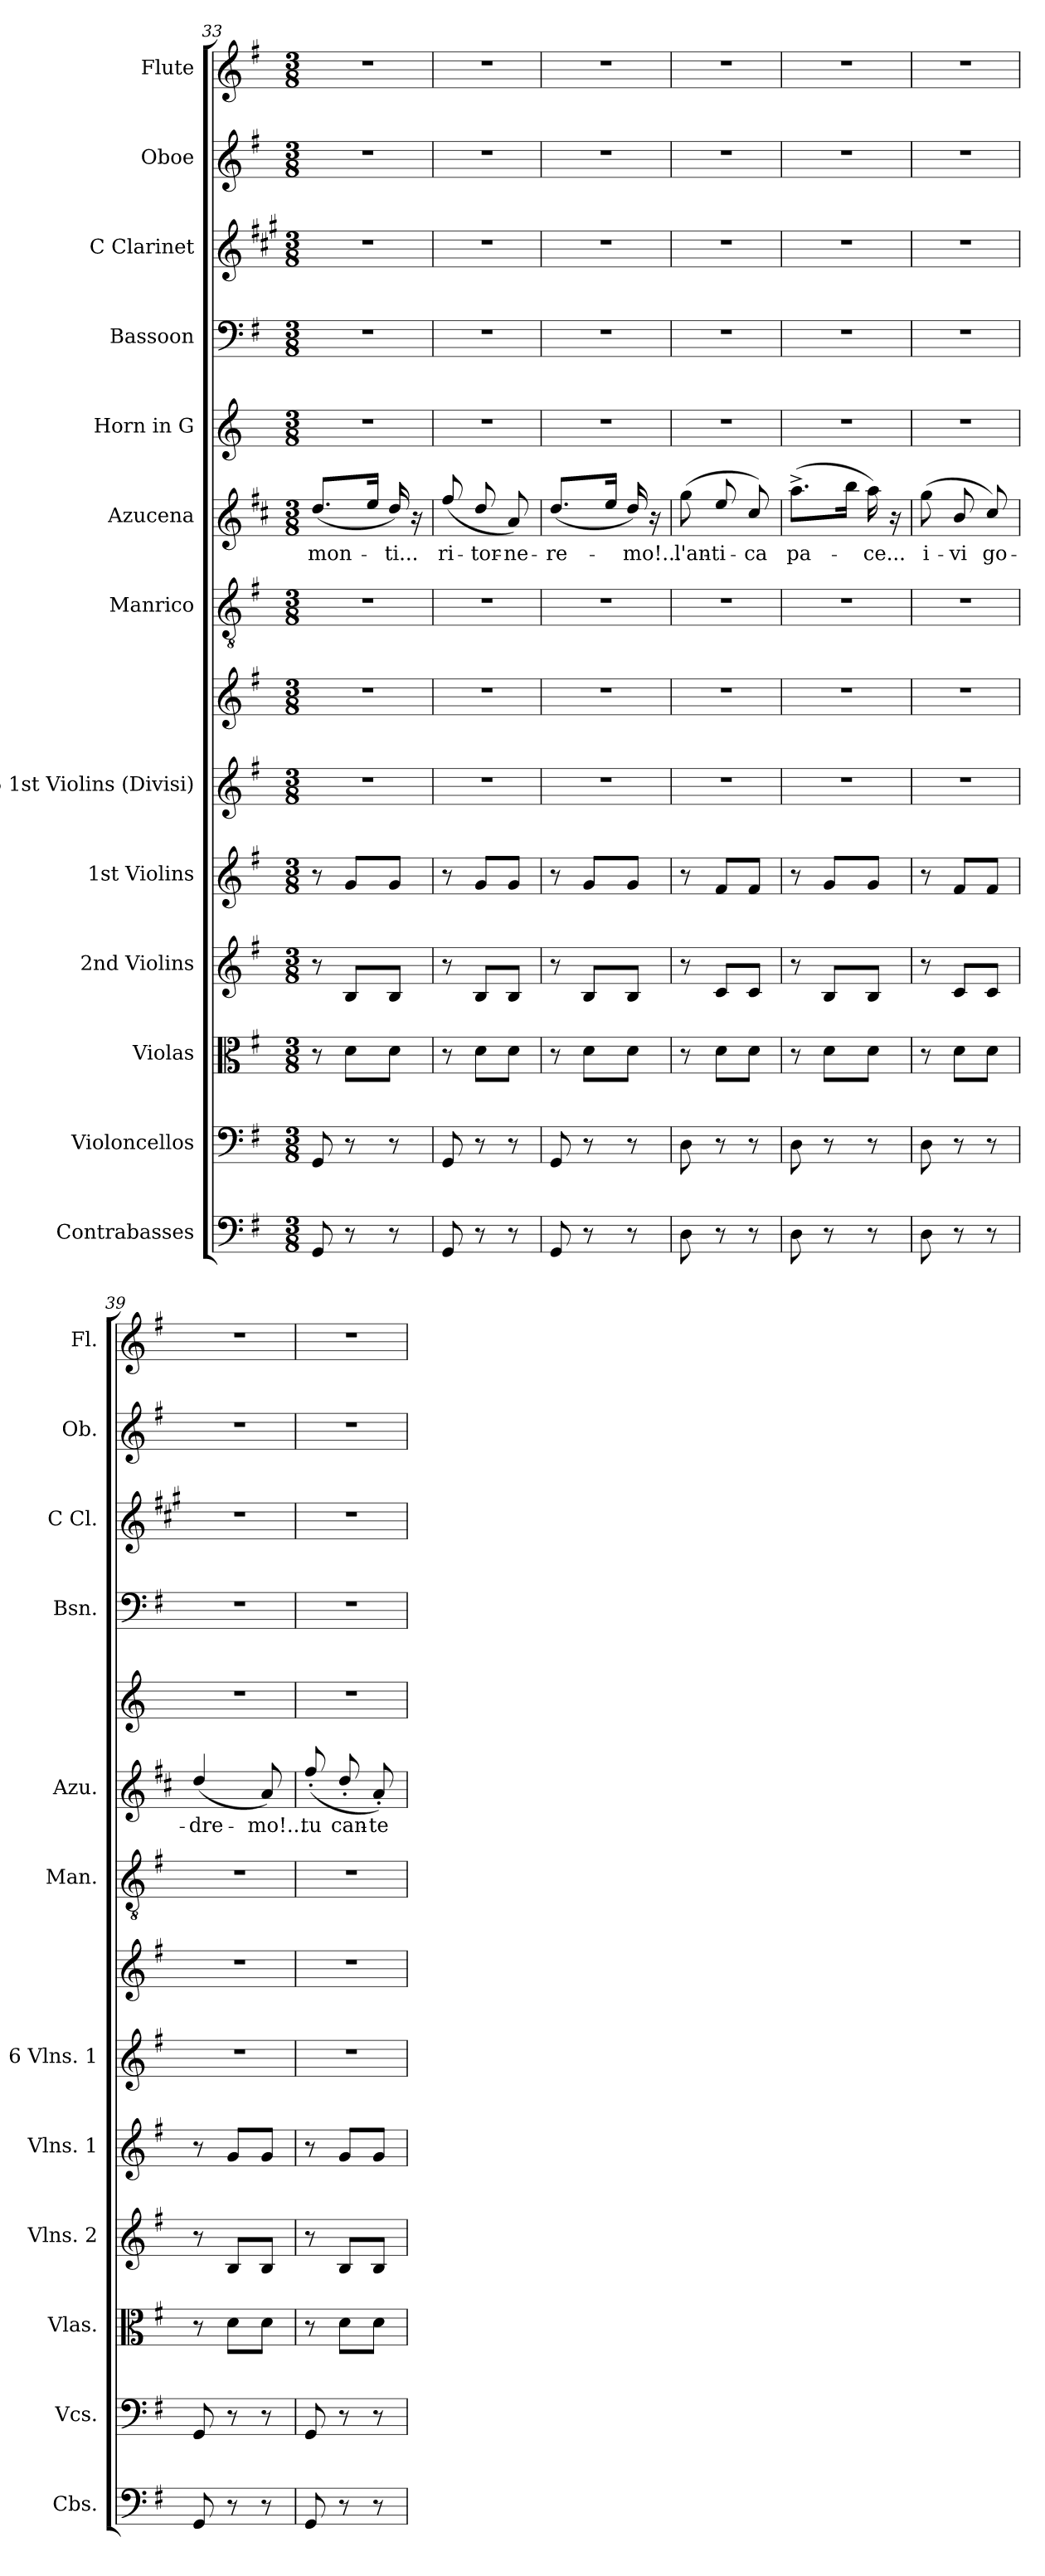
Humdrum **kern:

**kern	**kern	**kern	**kern	**kern	**kern	**kern	**kern	**kern	**text	**kern	**kern	**kern	**kern	**kern
*part13	*part12	*part11	*part10	*part9	*part8	*part8	*part7	*part6	*part6	*part5	*part4	*part3	*part2	*part1
*staff14	*staff13	*staff12	*staff11	*staff10	*staff9	*staff8	*staff7	*staff6	*staff6	*staff5	*staff4	*staff3	*staff2	*staff1
*I"Contrabasses	*I"Violoncellos	*I"Violas	*I"2nd Violins	*I"1st Violins	*I"6 1st Violins (Divisi)	*	*I"Manrico	*I"Azucena	*	*I"Horn in G	*I"Bassoon	*I"C Clarinet	*I"Oboe	*I"Flute
*I'Cbs.	*I'Vcs.	*I'Vlas.	*I'Vlns. 2	*I'Vlns. 1	*I'6 Vlns. 1	*	*I'Man.	*I'Azu.	*	*	*I'Bsn.	*I'C Cl.	*I'Ob.	*I'Fl.
*clefF4	*clefF4	*clefC3	*clefG2	*clefG2	*clefG2	*clefG2	*clefGv2	*clefG2	*	*clefG2	*clefF4	*clefG2	*clefG2	*clefG2
*ITrd7c12	*	*	*	*	*	*	*	*ITrd4c7	*	*ITrd3c5	*	*ITrd1c2	*	*
*k[f#]	*k[f#]	*k[f#]	*k[f#]	*k[f#]	*k[f#]	*k[f#]	*k[f#]	*k[f#]	*	*k[f#]	*k[f#]	*k[f#]	*k[f#]	*k[f#]
*M3/8	*M3/8	*M3/8	*M3/8	*M3/8	*M3/8	*M3/8	*M3/8	*M3/8	*	*M3/8	*M3/8	*M3/8	*M3/8	*M3/8
=33	=33	=33	=33	=33	=33	=33	=33	=33	=33	=33	=33	=33	=33	=33
!	!	!	!	!	!	!	!	!	!LO:LY:b	!	!	!	!	!
8GGG/	8GG/	8r	8r	8r	4.r	4.r	4.r	(<8.g/L	mon-	4.r	4.r	4.r	4.r	4.r
8r	8r	8d\L	8B/L	8g/L	.	.	.	.	.	.	.	.	.	.
.	.	.	.	.	.	.	.	16a/Jk	.	.	.	.	.	.
!	!	!	!	!	!	!	!	!	!LO:LY:b	!	!	!	!	!
8r	8r	8d\J	8B/J	8g/J	.	.	.	16g/)	-ti...	.	.	.	.	.
.	.	.	.	.	.	.	.	16r	.	.	.	.	.	.
=34	=34	=34	=34	=34	=34	=34	=34	=34	=34	=34	=34	=34	=34	=34
!	!	!	!	!	!	!	!	!	!LO:LY:b	!	!	!	!	!
8GGG/	8GG/	8r	8r	8r	4.r	4.r	4.r	(<8b/	ri-	4.r	4.r	4.r	4.r	4.r
!	!	!	!	!	!	!	!	!	!LO:LY:b	!	!	!	!	!
8r	8r	8d\L	8B/L	8g/L	.	.	.	8g/	-tor-	.	.	.	.	.
!	!	!	!	!	!	!	!	!	!LO:LY:b	!	!	!	!	!
8r	8r	8d\J	8B/J	8g/J	.	.	.	8d/)	-ne-	.	.	.	.	.
=35	=35	=35	=35	=35	=35	=35	=35	=35	=35	=35	=35	=35	=35	=35
!	!	!	!	!	!	!	!	!	!LO:LY:b	!	!	!	!	!
8GGG/	8GG/	8r	8r	8r	4.r	4.r	4.r	(<8.g/L	-re-	4.r	4.r	4.r	4.r	4.r
8r	8r	8d\L	8B/L	8g/L	.	.	.	.	.	.	.	.	.	.
.	.	.	.	.	.	.	.	16a/Jk	.	.	.	.	.	.
!	!	!	!	!	!	!	!	!	!LO:LY:b	!	!	!	!	!
8r	8r	8d\J	8B/J	8g/J	.	.	.	16g/)	-mo!...	.	.	.	.	.
.	.	.	.	.	.	.	.	16r	.	.	.	.	.	.
=36	=36	=36	=36	=36	=36	=36	=36	=36	=36	=36	=36	=36	=36	=36
!	!	!	!	!	!	!	!	!	!LO:LY:b	!	!	!	!	!
8DD\	8D\	8r	8r	8r	4.r	4.r	4.r	(>8cc\	l'an-	4.r	4.r	4.r	4.r	4.r
!	!	!	!	!	!	!	!	!	!LO:LY:b	!	!	!	!	!
8r	8r	8d\L	8c/L	8f#/L	.	.	.	8a/	-ti-	.	.	.	.	.
!	!	!	!	!	!	!	!	!	!LO:LY:b	!	!	!	!	!
8r	8r	8d\J	8c/J	8f#/J	.	.	.	8f#/)	-ca	.	.	.	.	.
=37	=37	=37	=37	=37	=37	=37	=37	=37	=37	=37	=37	=37	=37	=37
!	!	!	!	!	!	!	!	!	!LO:LY:b	!	!	!	!	!
8DD\	8D\	8r	8r	8r	4.r	4.r	4.r	(>8.dd^\L	pa-	4.r	4.r	4.r	4.r	4.r
8r	8r	8d\L	8B/L	8g/L	.	.	.	.	.	.	.	.	.	.
.	.	.	.	.	.	.	.	16ee\Jk	.	.	.	.	.	.
!	!	!	!	!	!	!	!	!	!LO:LY:b	!	!	!	!	!
8r	8r	8d\J	8B/J	8g/J	.	.	.	16dd\)	-ce...	.	.	.	.	.
.	.	.	.	.	.	.	.	16r	.	.	.	.	.	.
=38	=38	=38	=38	=38	=38	=38	=38	=38	=38	=38	=38	=38	=38	=38
!	!	!	!	!	!	!	!	!	!LO:LY:b	!	!	!	!	!
8DD\	8D\	8r	8r	8r	4.r	4.r	4.r	(>8cc\	i-	4.r	4.r	4.r	4.r	4.r
!	!	!	!	!	!	!	!	!	!LO:LY:b	!	!	!	!	!
8r	8r	8d\L	8c/L	8f#/L	.	.	.	8e/	-vi	.	.	.	.	.
!	!	!	!	!	!	!	!	!	!LO:LY:b	!	!	!	!	!
8r	8r	8d\J	8c/J	8f#/J	.	.	.	8f#/)	go-	.	.	.	.	.
=39	=39	=39	=39	=39	=39	=39	=39	=39	=39	=39	=39	=39	=39	=39
!	!	!	!	!	!	!	!	!	!LO:LY:b	!	!	!	!	!
8GGG/	8GG/	8r	8r	8r	4.r	4.r	4.r	(<4g/	-dre-	4.r	4.r	4.r	4.r	4.r
8r	8r	8d\L	8B/L	8g/L	.	.	.	.	.	.	.	.	.	.
!	!	!	!	!	!	!	!	!	!LO:LY:b	!	!	!	!	!
8r	8r	8d\J	8B/J	8g/J	.	.	.	8d/)	-mo!...	.	.	.	.	.
!!LO:PB:g=z
=40	=40	=40	=40	=40	=40	=40	=40	=40	=40	=40	=40	=40	=40	=40
!	!	!	!	!	!	!	!	!	!LO:LY:b	!	!	!	!	!
8GGG/	8GG/	8r	8r	8r	4.r	4.r	4.r	(<8b'/	tu	4.r	4.r	4.r	4.r	4.r
!	!	!	!	!	!	!	!	!	!LO:LY:b	!	!	!	!	!
8r	8r	8d\L	8B/L	8g/L	.	.	.	8g'/	can-	.	.	.	.	.
!	!	!	!	!	!	!	!	!	!LO:LY:b	!	!	!	!	!
8r	8r	8d\J	8B/J	8g/J	.	.	.	8d'/)	-te-	.	.	.	.	.
=	=	=	=	=	=	=	=	=	=	=	=	=	=	=
*-	*-	*-	*-	*-	*-	*-	*-	*-	*-	*-	*-	*-	*-	*-
